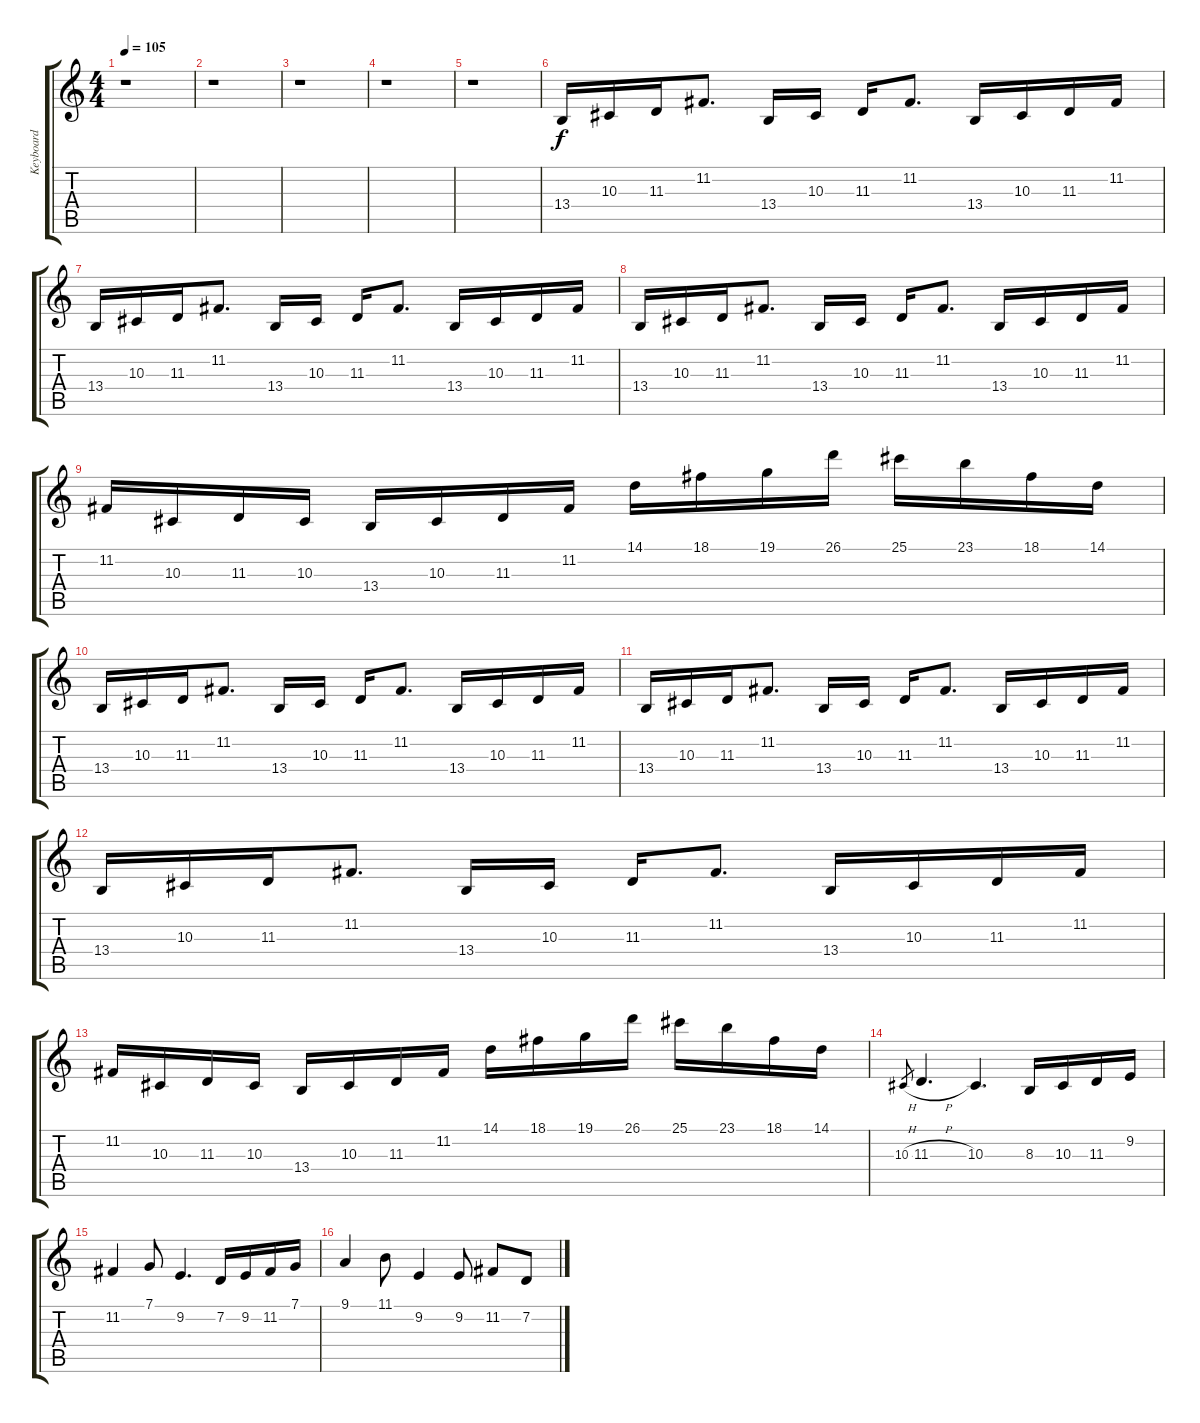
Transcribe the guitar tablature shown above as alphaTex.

\track ("Keyboard" "Keyboard") {instrument acousticgrandpiano}
\staff {score tabs}
\tuning (C4 G3 Eb3 Bb2 F2 C2) {hide}
\ts (4 4)
\tempo 105
\clef g2
\ks c
r.1{dy f} |
r.1 |
r.1 |
r.1 |
r.1 |
13.4.16 10.3.16 11.3.16 11.2.8{d} 13.4.16 10.3.16 11.3.16 11.2.8{d} 13.4.16 10.3.16 11.3.16 11.2.16 |
13.4.16 10.3.16 11.3.16 11.2.8{d} 13.4.16 10.3.16 11.3.16 11.2.8{d} 13.4.16 10.3.16 11.3.16 11.2.16 |
13.4.16 10.3.16 11.3.16 11.2.8{d} 13.4.16 10.3.16 11.3.16 11.2.8{d} 13.4.16 10.3.16 11.3.16 11.2.16 |
11.2.16 10.3.16 11.3.16 10.3.16 13.4.16 10.3.16 11.3.16 11.2.16 14.1.16 18.1.16 19.1.16 26.1.16 25.1.16 23.1.16 18.1.16 14.1.16 |
13.4.16 10.3.16 11.3.16 11.2.8{d} 13.4.16 10.3.16 11.3.16 11.2.8{d} 13.4.16 10.3.16 11.3.16 11.2.16 |
13.4.16 10.3.16 11.3.16 11.2.8{d} 13.4.16 10.3.16 11.3.16 11.2.8{d} 13.4.16 10.3.16 11.3.16 11.2.16 |
13.4.16 10.3.16 11.3.16 11.2.8{d} 13.4.16 10.3.16 11.3.16 11.2.8{d} 13.4.16 10.3.16 11.3.16 11.2.16 |
11.2.16 10.3.16 11.3.16 10.3.16 13.4.16 10.3.16 11.3.16 11.2.16 14.1.16 18.1.16 19.1.16 26.1.16 25.1.16 23.1.16 18.1.16 14.1.16 |
10.3{h}.8{gr} 11.3{h}.4{d} 10.3.4{d} 8.3.16 10.3.16 11.3.16 9.2.16 |
11.2.4 7.1.8 9.2.4{d} 7.2.16 9.2.16 11.2.16 7.1.16 |
9.1.4 11.1.8 9.2.4 9.2.8 11.2.8 7.2.8
